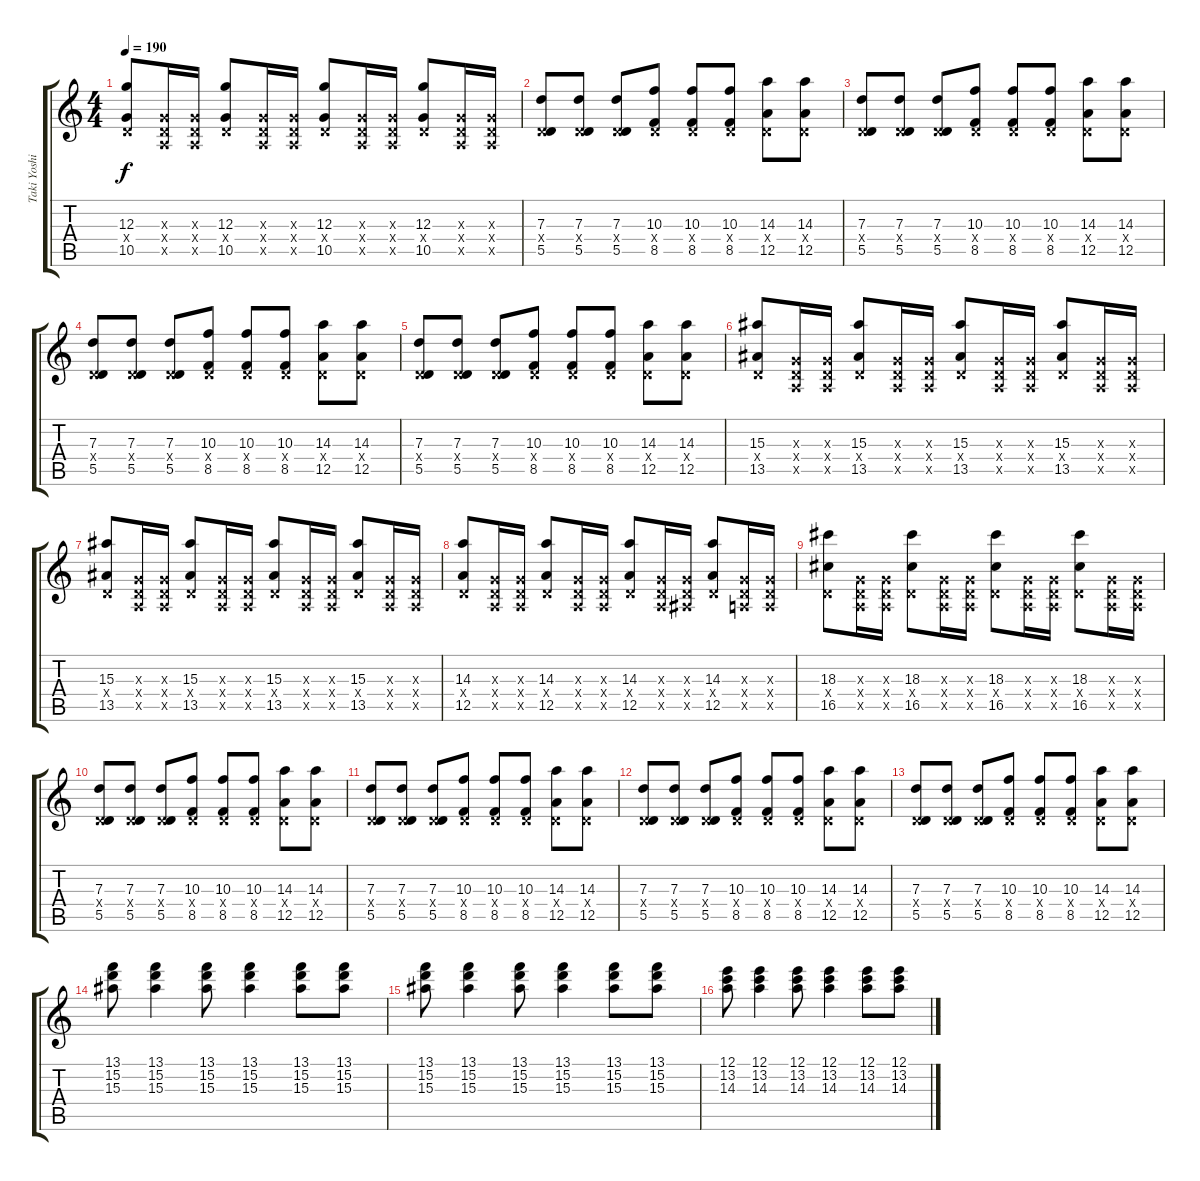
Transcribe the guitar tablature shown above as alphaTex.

\track ("Taki Yoshimitsu" "Taki Yoshi") {instrument distortionguitar}
\staff {score tabs}
\tuning (E4 B3 G3 D3 A2 D2) {hide}
\ts (4 4)
\tempo 190
\clef g2
\ks c
(12.3 0.4{x} 10.5).8{dy f} (0.3{x} 0.4{x} 0.5{x}).16 (0.3{x} 0.4{x} 0.5{x}).16 (12.3 0.4{x} 10.5).8 (0.3{x} 0.4{x} 0.5{x}).16 (0.3{x} 0.4{x} 0.5{x}).16 (12.3 0.4{x} 10.5).8 (0.3{x} 0.4{x} 0.5{x}).16 (0.3{x} 0.4{x} 0.5{x}).16 (12.3 0.4{x} 10.5).8 (0.3{x} 0.4{x} 0.5{x}).16 (0.3{x} 0.4{x} 0.5{x}).16 |
(7.3 0.4{x} 5.5).8 (7.3 0.4{x} 5.5).8 (7.3 0.4{x} 5.5).8 (10.3 0.4{x} 8.5).8 (10.3 0.4{x} 8.5).8 (10.3 0.4{x} 8.5).8 (14.3 0.4{x} 12.5).8 (14.3 0.4{x} 12.5).8 |
(7.3 0.4{x} 5.5).8 (7.3 0.4{x} 5.5).8 (7.3 0.4{x} 5.5).8 (10.3 0.4{x} 8.5).8 (10.3 0.4{x} 8.5).8 (10.3 0.4{x} 8.5).8 (14.3 0.4{x} 12.5).8 (14.3 0.4{x} 12.5).8 |
(7.3 0.4{x} 5.5).8 (7.3 0.4{x} 5.5).8 (7.3 0.4{x} 5.5).8 (10.3 0.4{x} 8.5).8 (10.3 0.4{x} 8.5).8 (10.3 0.4{x} 8.5).8 (14.3 0.4{x} 12.5).8 (14.3 0.4{x} 12.5).8 |
(7.3 0.4{x} 5.5).8 (7.3 0.4{x} 5.5).8 (7.3 0.4{x} 5.5).8 (10.3 0.4{x} 8.5).8 (10.3 0.4{x} 8.5).8 (10.3 0.4{x} 8.5).8 (14.3 0.4{x} 12.5).8 (14.3 0.4{x} 12.5).8 |
(15.3 0.4{x} 13.5).8 (0.3{x} 0.4{x} 0.5{x}).16 (0.3{x} 0.4{x} 0.5{x}).16 (15.3 0.4{x} 13.5).8 (0.3{x} 0.4{x} 0.5{x}).16 (0.3{x} 0.4{x} 0.5{x}).16 (15.3 0.4{x} 13.5).8 (0.3{x} 0.4{x} 0.5{x}).16 (0.3{x} 0.4{x} 0.5{x}).16 (15.3 0.4{x} 13.5).8 (0.3{x} 0.4{x} 0.5{x}).16 (0.3{x} 0.4{x} 0.5{x}).16 |
(15.3 0.4{x} 13.5).8 (0.3{x} 0.4{x} 0.5{x}).16 (0.3{x} 0.4{x} 0.5{x}).16 (15.3 0.4{x} 13.5).8 (0.3{x} 0.4{x} 0.5{x}).16 (0.3{x} 0.4{x} 0.5{x}).16 (15.3 0.4{x} 13.5).8 (0.3{x} 0.4{x} 0.5{x}).16 (0.3{x} 0.4{x} 0.5{x}).16 (15.3 0.4{x} 13.5).8 (0.3{x} 0.4{x} 0.5{x}).16 (0.3{x} 0.4{x} 0.5{x}).16 |
(14.3 0.4{x} 12.5).8 (0.3{x} 0.4{x} 0.5{x}).16 (0.3{x} 0.4{x} 0.5{x}).16 (14.3 0.4{x} 12.5).8 (0.3{x} 0.4{x} 0.5{x}).16 (0.3{x} 0.4{x} 0.5{x}).16 (14.3 0.4{x} 12.5).8 (0.3{x} 0.4{x} 0.5{x}).16 (0.3{x} 0.4{x} 1.5{x}).16 (14.3 0.4{x} 12.5).8 (0.3{x} 0.4{x} 0.5{x}).16 (0.3{x} 0.4{x} 0.5{x}).16 |
(18.3 0.4{x} 16.5).8 (0.3{x} 0.4{x} 0.5{x}).16 (0.3{x} 0.4{x} 0.5{x}).16 (18.3 0.4{x} 16.5).8 (0.3{x} 0.4{x} 0.5{x}).16 (0.3{x} 0.4{x} 0.5{x}).16 (18.3 0.4{x} 16.5).8 (0.3{x} 0.4{x} 0.5{x}).16 (0.3{x} 0.4{x} 0.5{x}).16 (18.3 0.4{x} 16.5).8 (0.3{x} 0.4{x} 0.5{x}).16 (0.3{x} 0.4{x} 0.5{x}).16 |
(7.3 0.4{x} 5.5).8 (7.3 0.4{x} 5.5).8 (7.3 0.4{x} 5.5).8 (10.3 0.4{x} 8.5).8 (10.3 0.4{x} 8.5).8 (10.3 0.4{x} 8.5).8 (14.3 0.4{x} 12.5).8 (14.3 0.4{x} 12.5).8 |
(7.3 0.4{x} 5.5).8 (7.3 0.4{x} 5.5).8 (7.3 0.4{x} 5.5).8 (10.3 0.4{x} 8.5).8 (10.3 0.4{x} 8.5).8 (10.3 0.4{x} 8.5).8 (14.3 0.4{x} 12.5).8 (14.3 0.4{x} 12.5).8 |
(7.3 0.4{x} 5.5).8 (7.3 0.4{x} 5.5).8 (7.3 0.4{x} 5.5).8 (10.3 0.4{x} 8.5).8 (10.3 0.4{x} 8.5).8 (10.3 0.4{x} 8.5).8 (14.3 0.4{x} 12.5).8 (14.3 0.4{x} 12.5).8 |
(7.3 0.4{x} 5.5).8 (7.3 0.4{x} 5.5).8 (7.3 0.4{x} 5.5).8 (10.3 0.4{x} 8.5).8 (10.3 0.4{x} 8.5).8 (10.3 0.4{x} 8.5).8 (14.3 0.4{x} 12.5).8 (14.3 0.4{x} 12.5).8 |
(13.1 15.2 15.3).8 (13.1 15.2 15.3).4 (13.1 15.2 15.3).8 (13.1 15.2 15.3).4 (13.1 15.2 15.3).8 (13.1 15.2 15.3).8 |
(13.1 15.2 15.3).8 (13.1 15.2 15.3).4 (13.1 15.2 15.3).8 (13.1 15.2 15.3).4 (13.1 15.2 15.3).8 (13.1 15.2 15.3).8 |
(12.1 13.2 14.3).8 (12.1 13.2 14.3).4 (12.1 13.2 14.3).8 (12.1 13.2 14.3).4 (12.1 13.2 14.3).8 (12.1 13.2 14.3).8
